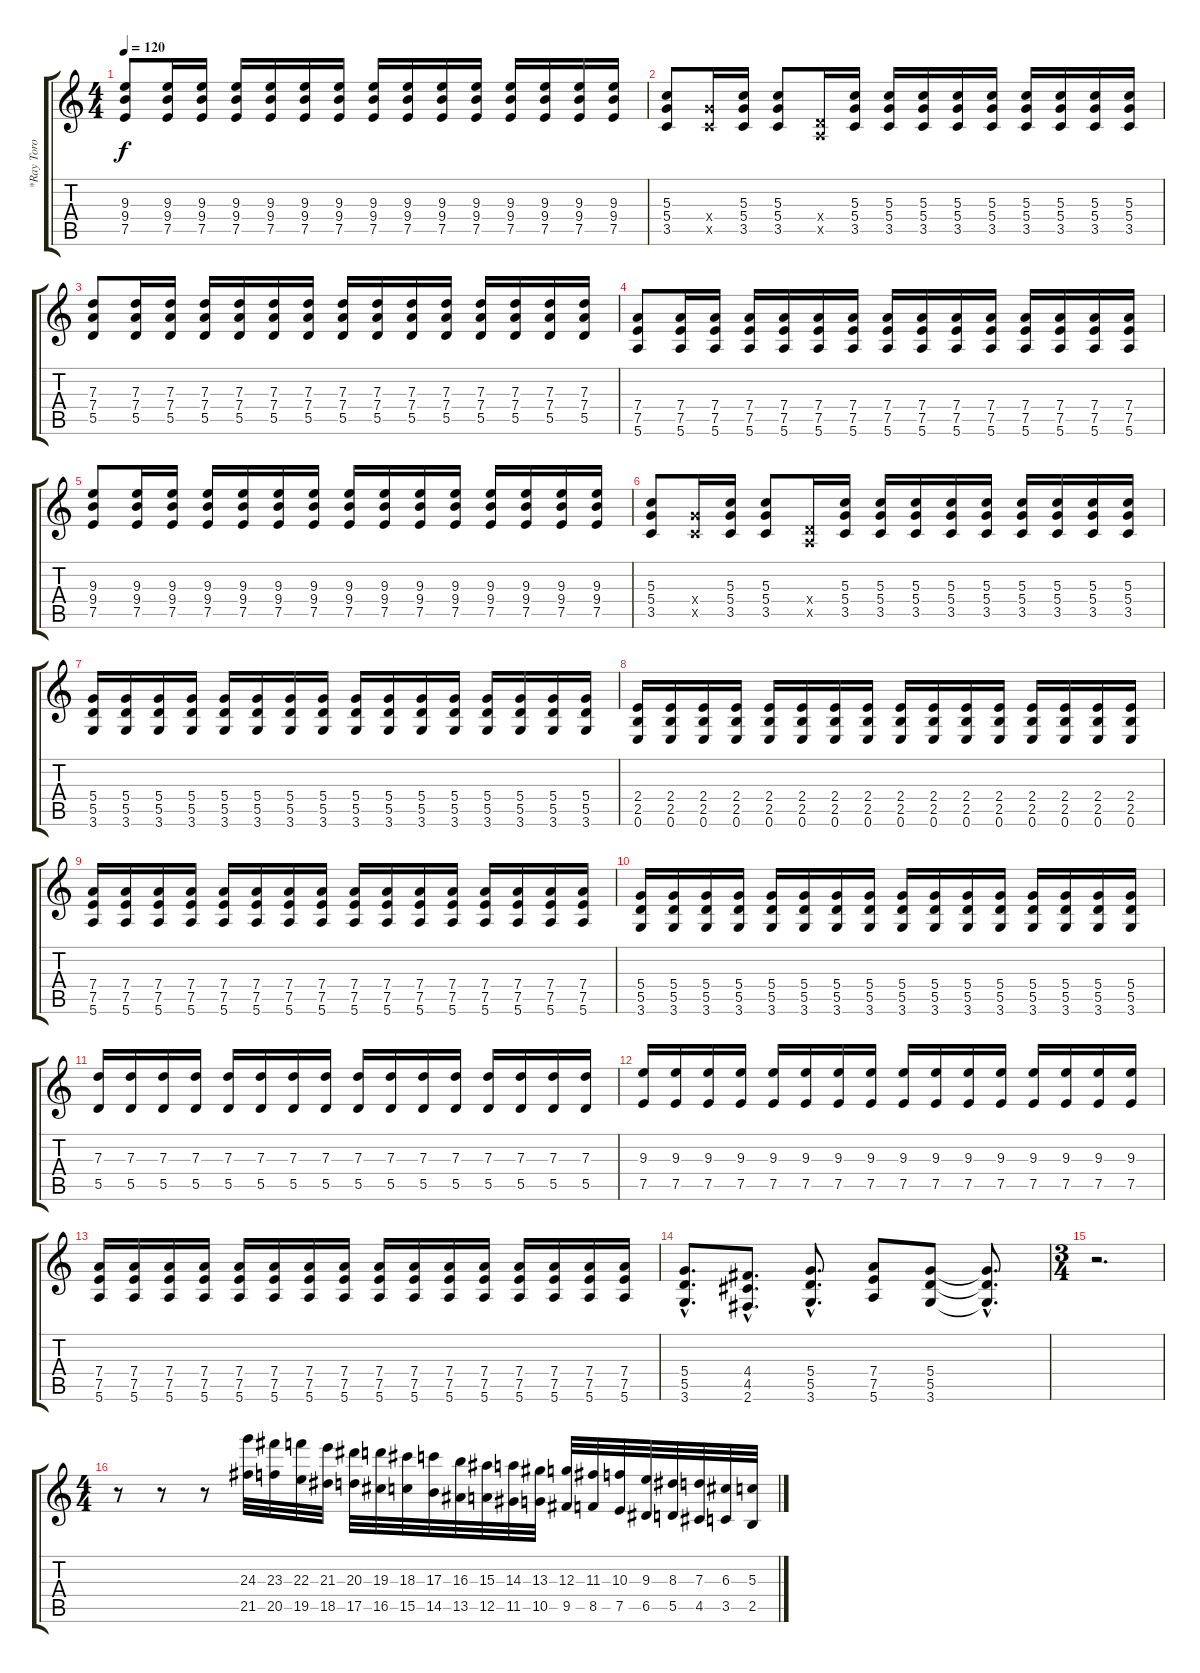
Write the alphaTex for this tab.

\track ("*Ray Toro" "*Ray Toro") {instrument distortionguitar}
\staff {score tabs}
\tuning (E4 B3 G3 D3 A2 E2) {hide}
\ts (4 4)
\tempo 120
\clef g2
\ks c
(9.3 9.4 7.5).8{dy f} (9.3 9.4 7.5).16 (9.3 9.4 7.5).16 (9.3 9.4 7.5).16 (9.3 9.4 7.5).16 (9.3 9.4 7.5).16 (9.3 9.4 7.5).16 (9.3 9.4 7.5).16 (9.3 9.4 7.5).16 (9.3 9.4 7.5).16 (9.3 9.4 7.5).16 (9.3 9.4 7.5).16 (9.3 9.4 7.5).16 (9.3 9.4 7.5).16 (9.3 9.4 7.5).16 |
(5.3 5.4 3.5).8 (5.4{x} 3.5{x}).16 (5.3 5.4 3.5).16 (5.3 5.4 3.5).8 (0.4{x} 0.5{x}).16 (5.3 5.4 3.5).16 (5.3 5.4 3.5).16 (5.3 5.4 3.5).16 (5.3 5.4 3.5).16 (5.3 5.4 3.5).16 (5.3 5.4 3.5).16 (5.3 5.4 3.5).16 (5.3 5.4 3.5).16 (5.3 5.4 3.5).16 |
(7.3 7.4 5.5).8 (7.3 7.4 5.5).16 (7.3 7.4 5.5).16 (7.3 7.4 5.5).16 (7.3 7.4 5.5).16 (7.3 7.4 5.5).16 (7.3 7.4 5.5).16 (7.3 7.4 5.5).16 (7.3 7.4 5.5).16 (7.3 7.4 5.5).16 (7.3 7.4 5.5).16 (7.3 7.4 5.5).16 (7.3 7.4 5.5).16 (7.3 7.4 5.5).16 (7.3 7.4 5.5).16 |
(7.4 7.5 5.6).8 (7.4 7.5 5.6).16 (7.4 7.5 5.6).16 (7.4 7.5 5.6).16 (7.4 7.5 5.6).16 (7.4 7.5 5.6).16 (7.4 7.5 5.6).16 (7.4 7.5 5.6).16 (7.4 7.5 5.6).16 (7.4 7.5 5.6).16 (7.4 7.5 5.6).16 (7.4 7.5 5.6).16 (7.4 7.5 5.6).16 (7.4 7.5 5.6).16 (7.4 7.5 5.6).16 |
(9.3 9.4 7.5).8 (9.3 9.4 7.5).16 (9.3 9.4 7.5).16 (9.3 9.4 7.5).16 (9.3 9.4 7.5).16 (9.3 9.4 7.5).16 (9.3 9.4 7.5).16 (9.3 9.4 7.5).16 (9.3 9.4 7.5).16 (9.3 9.4 7.5).16 (9.3 9.4 7.5).16 (9.3 9.4 7.5).16 (9.3 9.4 7.5).16 (9.3 9.4 7.5).16 (9.3 9.4 7.5).16 |
(5.3 5.4 3.5).8 (5.4{x} 3.5{x}).16 (5.3 5.4 3.5).16 (5.3 5.4 3.5).8 (0.4{x} 0.5{x}).16 (5.3 5.4 3.5).16 (5.3 5.4 3.5).16 (5.3 5.4 3.5).16 (5.3 5.4 3.5).16 (5.3 5.4 3.5).16 (5.3 5.4 3.5).16 (5.3 5.4 3.5).16 (5.3 5.4 3.5).16 (5.3 5.4 3.5).16 |
(5.4 5.5 3.6).16 (5.4 5.5 3.6).16 (5.4 5.5 3.6).16 (5.4 5.5 3.6).16 (5.4 5.5 3.6).16 (5.4 5.5 3.6).16 (5.4 5.5 3.6).16 (5.4 5.5 3.6).16 (5.4 5.5 3.6).16 (5.4 5.5 3.6).16 (5.4 5.5 3.6).16 (5.4 5.5 3.6).16 (5.4 5.5 3.6).16 (5.4 5.5 3.6).16 (5.4 5.5 3.6).16 (5.4 5.5 3.6).16 |
(2.4 2.5 0.6).16 (2.4 2.5 0.6).16 (2.4 2.5 0.6).16 (2.4 2.5 0.6).16 (2.4 2.5 0.6).16 (2.4 2.5 0.6).16 (2.4 2.5 0.6).16 (2.4 2.5 0.6).16 (2.4 2.5 0.6).16 (2.4 2.5 0.6).16 (2.4 2.5 0.6).16 (2.4 2.5 0.6).16 (2.4 2.5 0.6).16 (2.4 2.5 0.6).16 (2.4 2.5 0.6).16 (2.4 2.5 0.6).16 |
(7.4 7.5 5.6).16 (7.4 7.5 5.6).16 (7.4 7.5 5.6).16 (7.4 7.5 5.6).16 (7.4 7.5 5.6).16 (7.4 7.5 5.6).16 (7.4 7.5 5.6).16 (7.4 7.5 5.6).16 (7.4 7.5 5.6).16 (7.4 7.5 5.6).16 (7.4 7.5 5.6).16 (7.4 7.5 5.6).16 (7.4 7.5 5.6).16 (7.4 7.5 5.6).16 (7.4 7.5 5.6).16 (7.4 7.5 5.6).16 |
(5.4 5.5 3.6).16 (5.4 5.5 3.6).16 (5.4 5.5 3.6).16 (5.4 5.5 3.6).16 (5.4 5.5 3.6).16 (5.4 5.5 3.6).16 (5.4 5.5 3.6).16 (5.4 5.5 3.6).16 (5.4 5.5 3.6).16 (5.4 5.5 3.6).16 (5.4 5.5 3.6).16 (5.4 5.5 3.6).16 (5.4 5.5 3.6).16 (5.4 5.5 3.6).16 (5.4 5.5 3.6).16 (5.4 5.5 3.6).16 |
(7.3 5.5).16 (7.3 5.5).16 (7.3 5.5).16 (7.3 5.5).16 (7.3 5.5).16 (7.3 5.5).16 (7.3 5.5).16 (7.3 5.5).16 (7.3 5.5).16 (7.3 5.5).16 (7.3 5.5).16 (7.3 5.5).16 (7.3 5.5).16 (7.3 5.5).16 (7.3 5.5).16 (7.3 5.5).16 |
(9.3 7.5).16 (9.3 7.5).16 (9.3 7.5).16 (9.3 7.5).16 (9.3 7.5).16 (9.3 7.5).16 (9.3 7.5).16 (9.3 7.5).16 (9.3 7.5).16 (9.3 7.5).16 (9.3 7.5).16 (9.3 7.5).16 (9.3 7.5).16 (9.3 7.5).16 (9.3 7.5).16 (9.3 7.5).16 |
(7.4 7.5 5.6).16 (7.4 7.5 5.6).16 (7.4 7.5 5.6).16 (7.4 7.5 5.6).16 (7.4 7.5 5.6).16 (7.4 7.5 5.6).16 (7.4 7.5 5.6).16 (7.4 7.5 5.6).16 (7.4 7.5 5.6).16 (7.4 7.5 5.6).16 (7.4 7.5 5.6).16 (7.4 7.5 5.6).16 (7.4 7.5 5.6).16 (7.4 7.5 5.6).16 (7.4 7.5 5.6).16 (7.4 7.5 5.6).16 |
(5.4{hac} 5.5{hac} 3.6{hac}).8{d} (4.4{hac} 4.5{hac} 2.6{hac}).8{d} (5.4{hac} 5.5{hac} 3.6{hac}).8{d} (7.4 7.5 5.6).8 (5.4 5.5 3.6).8 (5.4{hac t} 5.5{hac t} 3.6{hac t}).8{d} |
\ts (3 4)
r.2{d} |
\ts (4 4)
r.8 r.8 r.8 (24.3 21.5).32{instrument guitarfretnoise} (23.3 20.5).32 (22.3 19.5).32 (21.3 18.5).32 (20.3 17.5).32 (19.3 16.5).32 (18.3 15.5).32 (17.3 14.5).32 (16.3 13.5).32 (15.3 12.5).32 (14.3 11.5).32 (13.3 10.5).32 (12.3 9.5).32 (11.3 8.5).32 (10.3 7.5).32 (9.3 6.5).32 (8.3 5.5).32 (7.3 4.5).32 (6.3 3.5).32 (5.3 2.5).32
